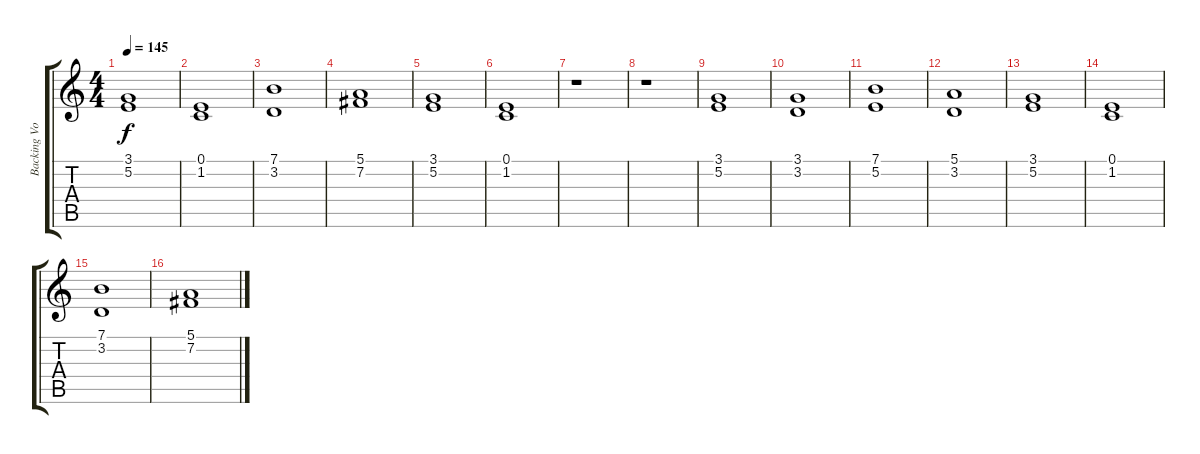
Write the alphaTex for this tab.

\track ("Backing Vocals" "Backing Vo") {instrument choiraahs}
\staff {score tabs}
\tuning (E4 B3 G3 D3 A2 E2) {hide}
\ts (4 4)
\tempo 145
\clef g2
\ks c
(3.1 5.2).1{dy f} |
(0.1 1.2).1 |
(7.1 3.2).1 |
(5.1 7.2).1 |
(3.1 5.2).1 |
(0.1 1.2).1 |
r.1 |
r.1 |
(3.1 5.2).1 |
(3.1 3.2).1 |
(7.1 5.2).1 |
(5.1 3.2).1 |
(3.1 5.2).1 |
(0.1 1.2).1 |
(7.1 3.2).1 |
(5.1 7.2).1
